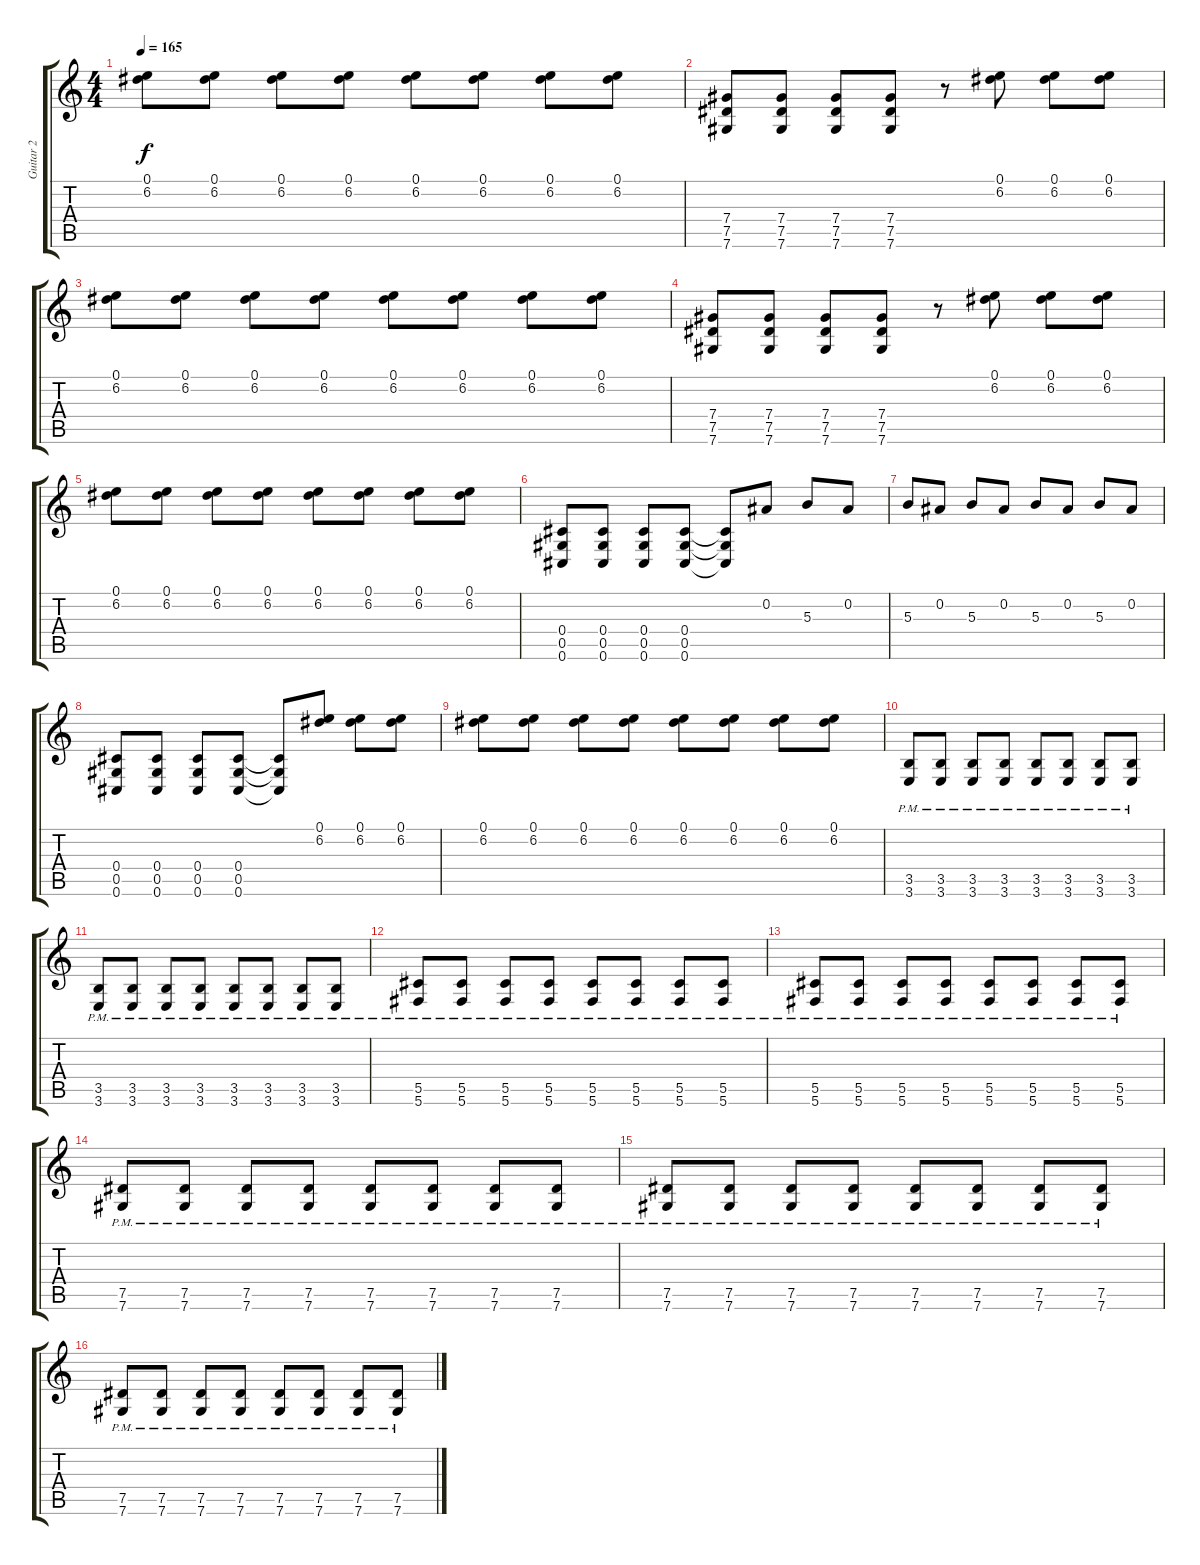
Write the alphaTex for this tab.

\track ("Guitar 2" "Guitar 2") {instrument distortionguitar}
\staff {score tabs}
\tuning (Eb4 Bb3 Gb3 Db3 Ab2 Db2) {hide}
\ts (4 4)
\tempo 165
\clef g2
\ks c
(0.1 6.2).8{dy f} (0.1 6.2).8 (0.1 6.2).8 (0.1 6.2).8 (0.1 6.2).8 (0.1 6.2).8 (0.1 6.2).8 (0.1 6.2).8 |
(7.4 7.5 7.6).8 (7.4 7.5 7.6).8 (7.4 7.5 7.6).8 (7.4 7.5 7.6).8 r.8 (0.1 6.2).8 (0.1 6.2).8 (0.1 6.2).8 |
(0.1 6.2).8 (0.1 6.2).8 (0.1 6.2).8 (0.1 6.2).8 (0.1 6.2).8 (0.1 6.2).8 (0.1 6.2).8 (0.1 6.2).8 |
(7.4 7.5 7.6).8 (7.4 7.5 7.6).8 (7.4 7.5 7.6).8 (7.4 7.5 7.6).8 r.8 (0.1 6.2).8 (0.1 6.2).8 (0.1 6.2).8 |
(0.1 6.2).8 (0.1 6.2).8 (0.1 6.2).8 (0.1 6.2).8 (0.1 6.2).8 (0.1 6.2).8 (0.1 6.2).8 (0.1 6.2).8 |
(0.4 0.5 0.6).8 (0.4 0.5 0.6).8 (0.4 0.5 0.6).8 (0.4 0.5 0.6).8 (0.4{t} 0.5{t} 0.6{t}).8 0.2.8 5.3.8 0.2.8 |
5.3.8 0.2.8 5.3.8 0.2.8 5.3.8 0.2.8 5.3.8 0.2.8 |
(0.4 0.5 0.6).8 (0.4 0.5 0.6).8 (0.4 0.5 0.6).8 (0.4 0.5 0.6).8 (0.4{t} 0.5{t} 0.6{t}).8 (0.1 6.2).8 (0.1 6.2).8 (0.1 6.2).8 |
(0.1 6.2).8 (0.1 6.2).8 (0.1 6.2).8 (0.1 6.2).8 (0.1 6.2).8 (0.1 6.2).8 (0.1 6.2).8 (0.1 6.2).8 |
(3.5{pm} 3.6{pm}).8 (3.5{pm} 3.6{pm}).8 (3.5{pm} 3.6{pm}).8 (3.5{pm} 3.6{pm}).8 (3.5{pm} 3.6{pm}).8 (3.5{pm} 3.6{pm}).8 (3.5{pm} 3.6{pm}).8 (3.5{pm} 3.6{pm}).8 |
(3.5{pm} 3.6{pm}).8 (3.5{pm} 3.6{pm}).8 (3.5{pm} 3.6{pm}).8 (3.5{pm} 3.6{pm}).8 (3.5{pm} 3.6{pm}).8 (3.5{pm} 3.6{pm}).8 (3.5{pm} 3.6{pm}).8 (3.5{pm} 3.6{pm}).8 |
(5.5{pm} 5.6{pm}).8 (5.5{pm} 5.6{pm}).8 (5.5{pm} 5.6{pm}).8 (5.5{pm} 5.6{pm}).8 (5.5{pm} 5.6{pm}).8 (5.5{pm} 5.6{pm}).8 (5.5{pm} 5.6{pm}).8 (5.5{pm} 5.6{pm}).8 |
(5.5{pm} 5.6{pm}).8 (5.5{pm} 5.6{pm}).8 (5.5{pm} 5.6{pm}).8 (5.5{pm} 5.6{pm}).8 (5.5{pm} 5.6{pm}).8 (5.5{pm} 5.6{pm}).8 (5.5{pm} 5.6{pm}).8 (5.5{pm} 5.6{pm}).8 |
(7.5{pm} 7.6{pm}).8 (7.5{pm} 7.6{pm}).8 (7.5{pm} 7.6{pm}).8 (7.5{pm} 7.6{pm}).8 (7.5{pm} 7.6{pm}).8 (7.5{pm} 7.6{pm}).8 (7.5{pm} 7.6{pm}).8 (7.5{pm} 7.6{pm}).8 |
(7.5{pm} 7.6{pm}).8 (7.5{pm} 7.6{pm}).8 (7.5{pm} 7.6{pm}).8 (7.5{pm} 7.6{pm}).8 (7.5{pm} 7.6{pm}).8 (7.5{pm} 7.6{pm}).8 (7.5{pm} 7.6{pm}).8 (7.5{pm} 7.6{pm}).8 |
(7.5{pm} 7.6{pm}).8 (7.5{pm} 7.6{pm}).8 (7.5{pm} 7.6{pm}).8 (7.5{pm} 7.6{pm}).8 (7.5{pm} 7.6{pm}).8 (7.5{pm} 7.6{pm}).8 (7.5{pm} 7.6{pm}).8 (7.5{pm} 7.6{pm}).8
